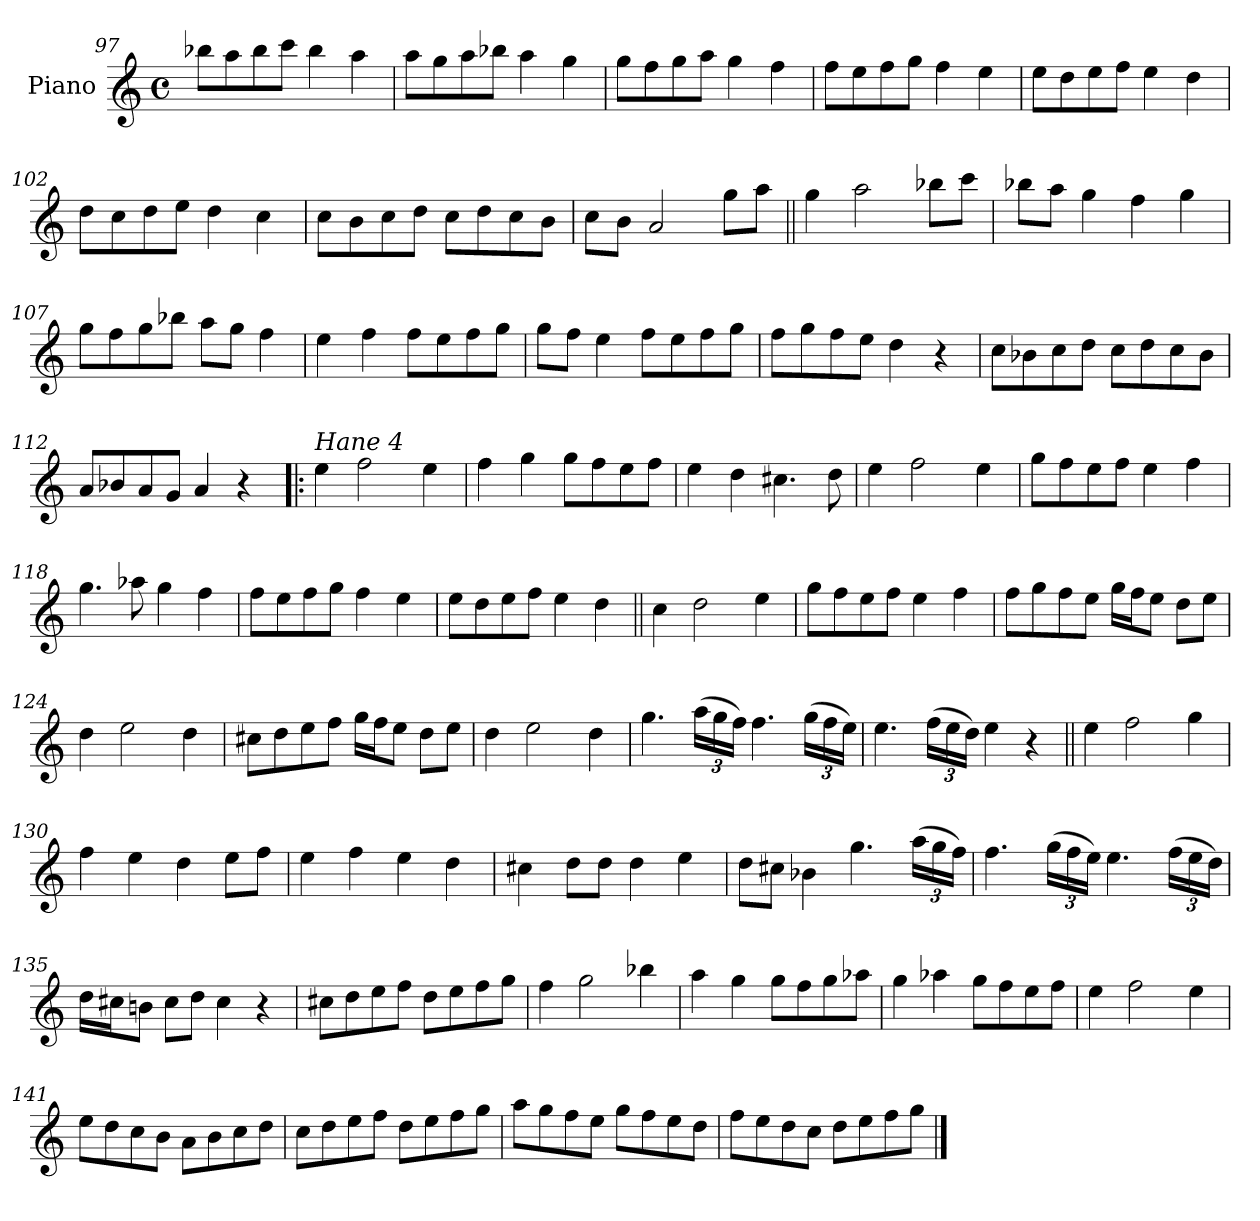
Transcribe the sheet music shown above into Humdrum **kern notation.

**kern
*part1
*staff1
*I"Piano
*I'Pno
!!LO:PB:g=z
*clefG2
*k[]
*M4/4
*met(c)
=97
8bb-X\L
8aa\
8bb-\
8ccc\J
4bb-\
4aa\
=98
8aa\L
8gg\
8aa\
8bb-X\J
4aa\
4gg\
=99
8gg\L
8ff\
8gg\
8aa\J
4gg\
4ff\
=100
8ff\L
8ee\
8ff\
8gg\J
4ff\
4ee\
=101
8ee\L
8dd\
8ee\
8ff\J
4ee\
4dd\
!!LO:LB:g=z
=102
8dd\L
8cc\
8dd\
8ee\J
4dd\
4cc\
=103
8cc\L
8b\
8cc\
8dd\J
8cc\L
8dd\
8cc\
8b\J
=104
8cc\L
8b\J
2a/
8gg\L
8aa\J
=105||
4gg\
2aa\
8bb-X\L
8ccc\J
=106
8bb-X\L
8aa\J
4gg\
4ff\
4gg\
!!LO:LB:g=z
=107
8gg\L
8ff\
8gg\
8bb-X\J
8aa\L
8gg\J
4ff\
=108
4ee\
4ff\
8ff\L
8ee\
8ff\
8gg\J
=109
8gg\L
8ff\J
4ee\
8ff\L
8ee\
8ff\
8gg\J
=110
8ff\L
8gg\
8ff\
8ee\J
4dd\
4r
=111
8cc\L
8b-X\
8cc\
8dd\J
8cc\L
8dd\
8cc\
8b-\J
!!LO:LB:g=z
=112
8a/L
8b-X/
8a/
8g/J
4a/
4r
=113!|:
!LO:TX:a:i:t=Hane 4
4ee\
2ff\
4ee\
=114
4ff\
4gg\
8gg\L
8ff\
8ee\
8ff\J
=115
4ee\
4dd\
4.cc#X\
8dd\
=116
4ee\
2ff\
4ee\
=117
8gg\L
8ff\
8ee\
8ff\J
4ee\
4ff\
!!LO:LB:g=z
=118
4.gg\
8aa-X\
4gg\
4ff\
=119
8ff\L
8ee\
8ff\
8gg\J
4ff\
4ee\
=120
8ee\L
8dd\
8ee\
8ff\J
4ee\
4dd\
=121||
4cc\
2dd\
4ee\
=122
8gg\L
8ff\
8ee\
8ff\J
4ee\
4ff\
!!LO:LB:g=z
=123
8ff\L
8gg\
8ff\
8ee\J
16gg\LL
16ff\J
8ee\J
8dd\L
8ee\J
=124
4dd\
2ee\
4dd\
=125
8cc#X\L
8dd\
8ee\
8ff\J
16gg\LL
16ff\J
8ee\J
8dd\L
8ee\J
=126
4dd\
2ee\
4dd\
=127
4.gg\
*Xbrackettup
(>24aa\LL
24gg\
24ff\JJ)
4.ff\
(>24gg\LL
24ff\
24ee\JJ)
!!LO:LB:g=z
=128
4.ee\
(>24ff\LL
24ee\
24dd\JJ)
4ee\
4r
=129||
4ee\
2ff\
4gg\
=130
4ff\
4ee\
4dd\
8ee\L
8ff\J
=131
4ee\
4ff\
4ee\
4dd\
=132
4cc#X\
8dd\L
8dd\J
4dd\
4ee\
!!LO:LB:g=z
=133
8dd\L
8cc#X\J
4b-X\
4.gg\
(>24aa\LL
24gg\
24ff\JJ)
=134
4.ff\
(>24gg\LL
24ff\
24ee\JJ)
4.ee\
(>24ff\LL
24ee\
24dd\JJ)
=135
16dd\LL
16cc#X\J
8bn\J
8cc#\L
8dd\J
4cc#\
4r
=136
8cc#X\L
8dd\
8ee\
8ff\J
8dd\L
8ee\
8ff\
8gg\J
=137
4ff\
2gg\
4bb-X\
!!LO:LB:g=z
=138
4aa\
4gg\
8gg\L
8ff\
8gg\
8aa-X\J
=139
4gg\
4aa-X\
8gg\L
8ff\
8ee\
8ff\J
=140
4ee\
2ff\
4ee\
=141
8ee\L
8dd\
8cc\
8b\J
8a\L
8b\
8cc\
8dd\J
!!LO:LB:g=z
=142
8cc\L
8dd\
8ee\
8ff\J
8dd\L
8ee\
8ff\
8gg\J
=143
8aa\L
8gg\
8ff\
8ee\J
8gg\L
8ff\
8ee\
8dd\J
=144
8ff\L
8ee\
8dd\
8cc\J
8dd\L
8ee\
8ff\
8gg\J
==
*-
